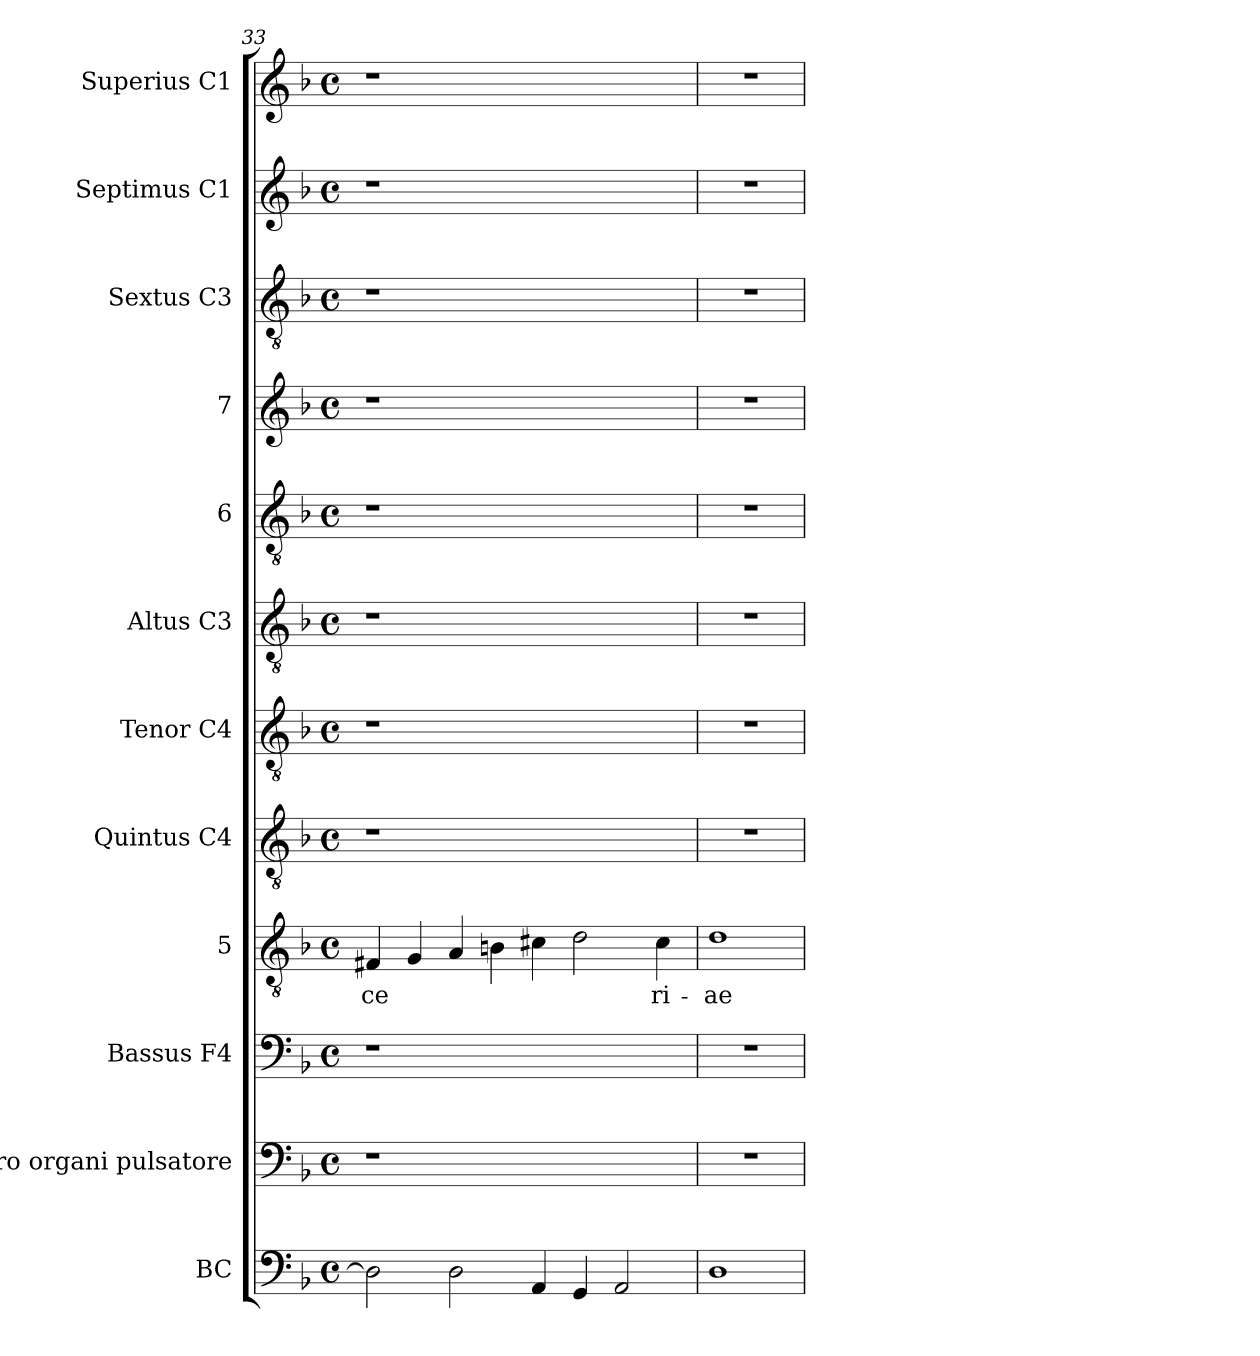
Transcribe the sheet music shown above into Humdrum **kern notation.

**kern	**text	**kern	**kern	**kern	**text	**kern	**kern	**kern	**kern	**kern	**kern	**kern	**kern
*part12	*part12	*part11	*part10	*part9	*part9	*part8	*part7	*part6	*part5	*part4	*part3	*part2	*part1
*staff12	*staff12	*staff11	*staff10	*staff9	*staff9	*staff8	*staff7	*staff6	*staff5	*staff4	*staff3	*staff2	*staff1
*I"BC	*	*I"pro organi  pulsatore	*I"Bassus  F4	*I"5	*	*I"Quintus  C4	*I"Tenor  C4	*I"Altus  C3	*I"6	*I"7	*I"Sextus  C3	*I"Septimus  C1	*I"Superius  C1
*I'BC	*	*	*I'B	*	*	*	*I'T	*I'A	*	*	*	*	*I'S
*clefF4	*	*clefF4	*clefF4	*clefGv2	*	*clefGv2	*clefGv2	*clefGv2	*clefGv2	*clefG2	*clefGv2	*clefG2	*clefG2
*k[b-]	*	*k[b-]	*k[b-]	*k[b-]	*	*k[b-]	*k[b-]	*k[b-]	*k[b-]	*k[b-]	*k[b-]	*k[b-]	*k[b-]
*F:	*	*F:	*F:	*F:	*	*F:	*F:	*F:	*F:	*F:	*F:	*F:	*F:
*M4/4	*	*M4/4	*M4/4	*M4/4	*	*M4/4	*M4/4	*M4/4	*M4/4	*M4/4	*M4/4	*M4/4	*M4/4
*met(c)	*	*met(c)	*met(c)	*met(c)	*	*met(c)	*met(c)	*met(c)	*met(c)	*met(c)	*met(c)	*met(c)	*met(c)
=33	=33	=33	=33	=33	=33	=33	=33	=33	=33	=33	=33	=33	=33
!	!LO:LY:a:cj	!	!	!	!LO:LY:b:cj	!	!	!	!	!	!	!	!
2D\]	.	1r	1r	4F#X/	-ce-	1r	1r	1r	1r	1r	1r	1r	1r
!	!	!	!	!	!LO:LY:b:cj	!	!	!	!	!	!	!	!
.	.	.	.	4G/	--	.	.	.	.	.	.	.	.
!	!LO:LY:a:cj	!	!	!	!LO:LY:b:cj	!	!	!	!	!	!	!	!
2D\	.	.	.	4A/	--	.	.	.	.	.	.	.	.
!	!	!	!	!	!LO:LY:b:cj	!	!	!	!	!	!	!	!
.	.	.	.	4Bn\	--	.	.	.	.	.	.	.	.
!	!LO:LY:a:cj	!	!	!	!LO:LY:b:cj	!	!	!	!	!	!	!	!
4AA/	.	1ryy	1ryy	4c#X\	--	1ryy	1ryy	1ryy	1ryy	1ryy	1ryy	1ryy	1ryy
!	!LO:LY:a:cj	!	!	!	!LO:LY:b:cj	!	!	!	!	!	!	!	!
4GG/	.	.	.	2d\	--	.	.	.	.	.	.	.	.
!	!LO:LY:a:cj	!	!	!	!	!	!	!	!	!	!	!	!
2AA/	.	.	.	.	.	.	.	.	.	.	.	.	.
!	!	!	!	!	!LO:LY:b:cj	!	!	!	!	!	!	!	!
.	.	.	.	4c#\	-ri-	.	.	.	.	.	.	.	.
=34	=34	=34	=34	=34	=34	=34	=34	=34	=34	=34	=34	=34	=34
!	!LO:LY:a:cj	!	!	!	!LO:LY:b:cj	!	!	!	!	!	!	!	!
1D	.	1r	1r	1d	-ae	1r	1r	1r	1r	1r	1r	1r	1r
=	=	=	=	=	=	=	=	=	=	=	=	=	=
*-	*-	*-	*-	*-	*-	*-	*-	*-	*-	*-	*-	*-	*-
